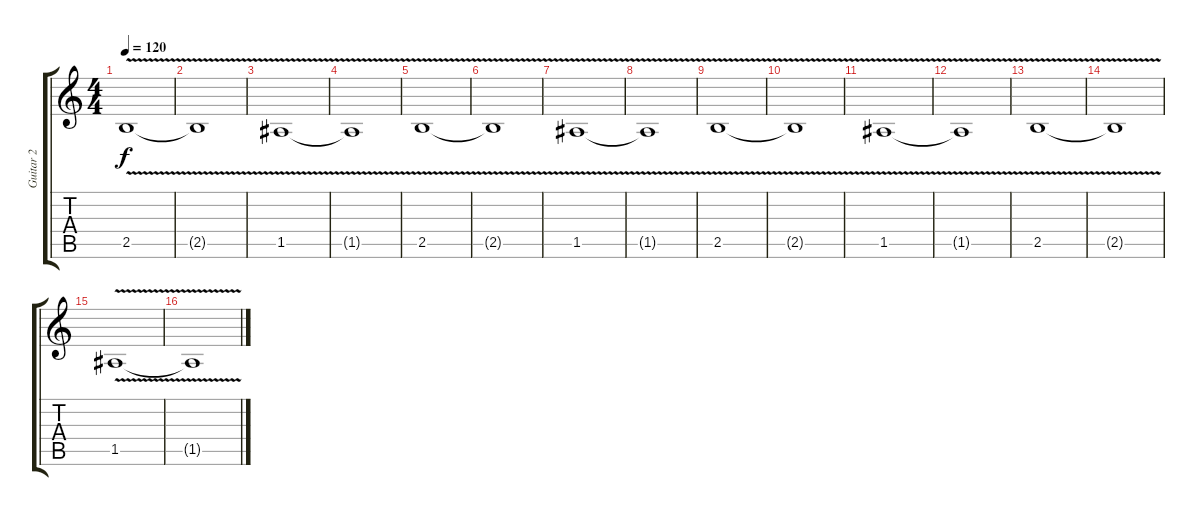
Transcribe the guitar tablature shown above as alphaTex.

\track ("Guitar 2" "Guitar 2") {instrument distortionguitar}
\staff {score tabs}
\tuning (E4 B3 G3 D3 A2 E2) {hide}
\ts (4 4)
\tempo 120
\clef g2
\ks c
2.5{v}.1{dy f} |
2.5{t}.1 |
1.5{v}.1 |
1.5{t}.1 |
2.5{v}.1 |
2.5{t}.1 |
1.5{v}.1 |
1.5{t}.1 |
2.5{v}.1 |
2.5{t}.1 |
1.5{v}.1 |
1.5{t}.1 |
2.5{v}.1 |
2.5{t}.1 |
1.5{v}.1 |
1.5{t}.1
